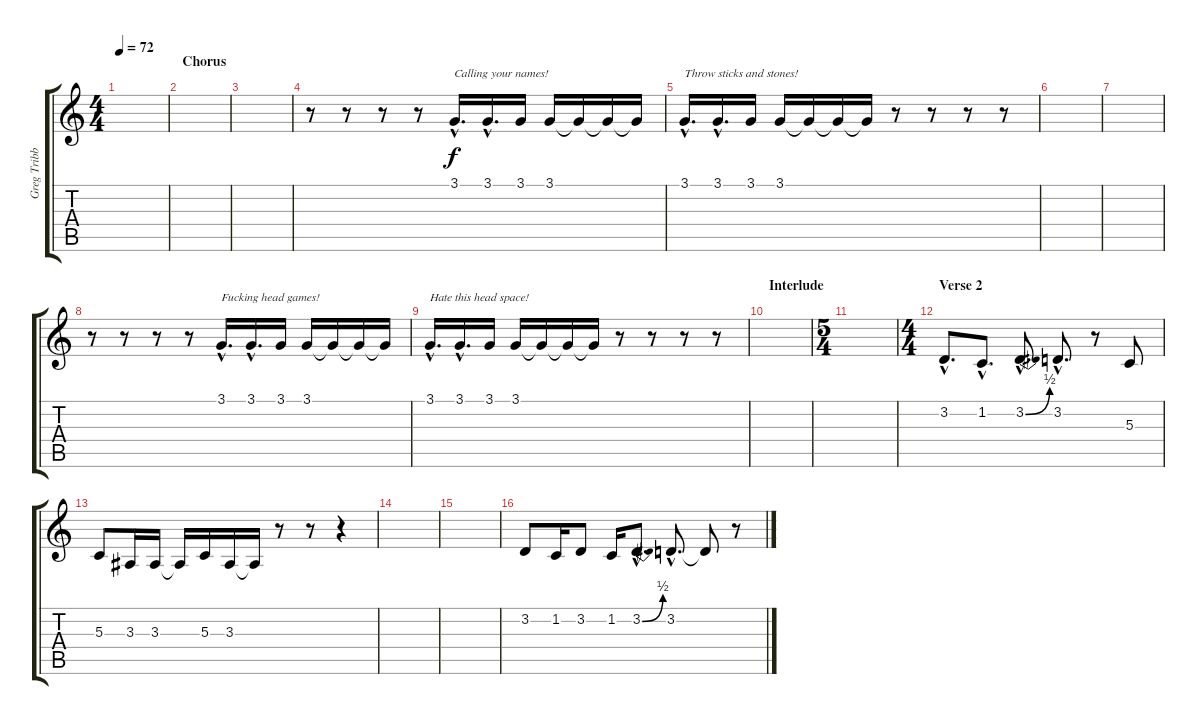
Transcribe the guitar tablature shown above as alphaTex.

\track ("Greg Tribbett \"Güüg\" (Background Vocals)" "Greg Tribb") {instrument harmonica}
\staff {score tabs}
\tuning (E4 B3 G3 D3 A2 E2) {hide}
\ts (4 4)
\tempo 72
\clef g2
\ks c
|
\section ("" "Chorus")
|
|
r.8 r.8 r.8 r.8 3.1{hac}.16{d txt "Calling your names!"} 3.1{hac}.16{d} 3.1.16 3.1.16 3.1{t}.16 3.1{t}.16 3.1{t}.16 |
3.1{hac}.16{d txt "Throw sticks and stones!"} 3.1{hac}.16{d} 3.1.16 3.1.16 3.1{t}.16 3.1{t}.16 3.1{t}.16 r.8 r.8 r.8 r.8 |
|
|
r.8 r.8 r.8 r.8 3.1{hac}.16{d txt "Fucking head games!"} 3.1{hac}.16{d} 3.1.16 3.1.16 3.1{t}.16 3.1{t}.16 3.1{t}.16 |
3.1{hac}.16{d txt "Hate this head space!"} 3.1{hac}.16{d} 3.1.16 3.1.16 3.1{t}.16 3.1{t}.16 3.1{t}.16 r.8 r.8 r.8 r.8 |
\section ("" "Interlude")
|
\ts (5 4)
|
\ts (4 4)
\section ("" "Verse 2")
3.2{hac}.8{d} 1.2{hac}.8{d} 3.2{be (bend 0 0 60 2) hac}.8{d} 3.2{hac}.8{d} r.8 5.3.8 |
5.3.8 3.3.16 3.3.16 3.3{t}.16 5.3.16 3.3.16 3.3{t}.16 r.8 r.8 r.4 |
|
|
3.2.8 1.2.16 3.2.8 1.2.16 3.2{be (bend 0 0 60 2) hac}.8{d} 3.2{hac}.8{d} 3.2{t}.8 r.8
